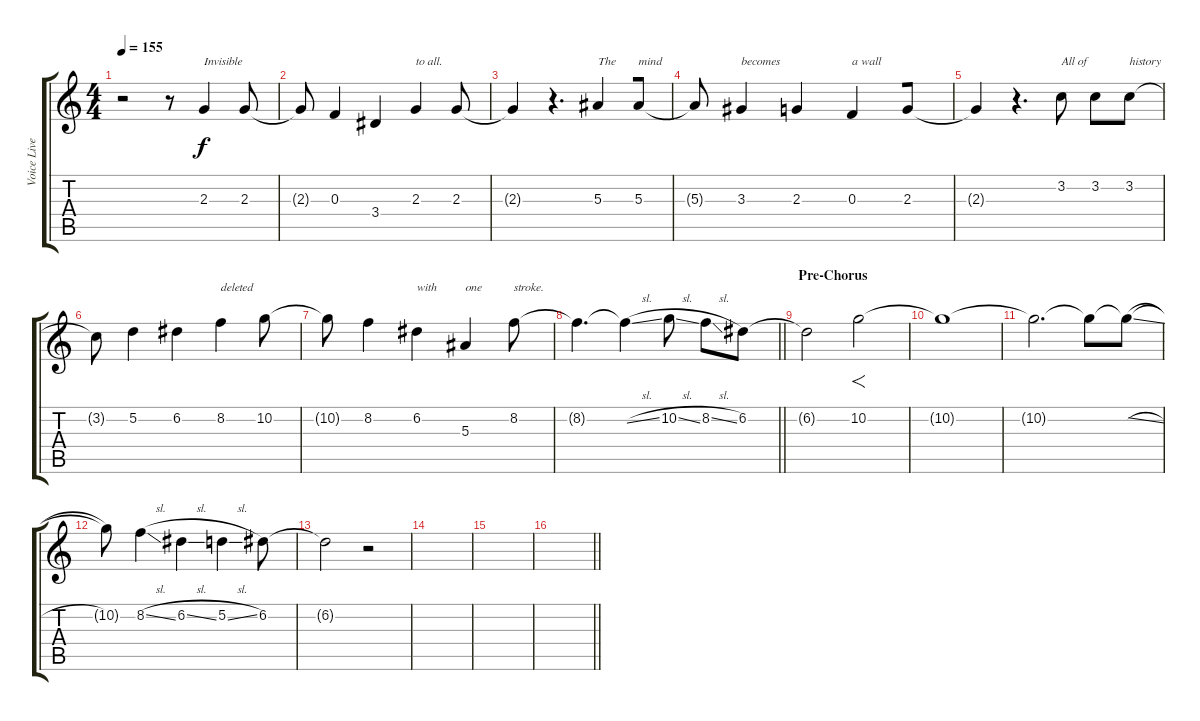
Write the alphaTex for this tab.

\track ("Voice Live (-1 step version)" "Voice Live") {instrument acousticguitarsteel}
\staff {score tabs}
\tuning (D4 A3 F3 C3 G2 D2) {hide}
\ts (4 4)
\tempo 155
\clef g2
\ks c
r.2{dy f} r.8 2.3.4{txt "Invisible"} 2.3.8 |
2.3{t}.8 0.3.4 3.4.4 2.3.4{txt "to all."} 2.3.8 |
2.3{t}.4 r.4{d} 5.3.4{txt "The" beam merge} 5.3.8{txt "mind"} |
5.3{t}.8 3.3.4{txt "becomes"} 2.3.4 0.3.4{txt "a wall" beam merge} 2.3.8 |
2.3{t}.4 r.4{d} 3.2.8{txt "All of"} 3.2.8 3.2.8{txt "history"} |
3.2{t}.8 5.2.4 6.2.4 8.2.4{txt "deleted"} 10.2.8 |
10.2{t}.8 8.2.4 6.2.4{txt "with"} 5.3.4{txt "one"} 8.2.8{txt "stroke."} |
\barLineRight lightlight
8.2{t}.4{d} 8.2{sl t}.4 10.2{sl}.8 8.2{sl}.8 6.2.8 |
\section ("" "Pre-Chorus")
6.2{t}.2 10.2.2{f} |
10.2{t}.1 |
10.2{t}.2{d} 10.2{t}.8 10.2{sl t}.8 |
10.2{t}.8 8.2{sl}.4 6.2{sl}.4 5.2{sl}.4 6.2.8 |
6.2{t}.2 r.2 |
|
|
\barLineRight lightlight
